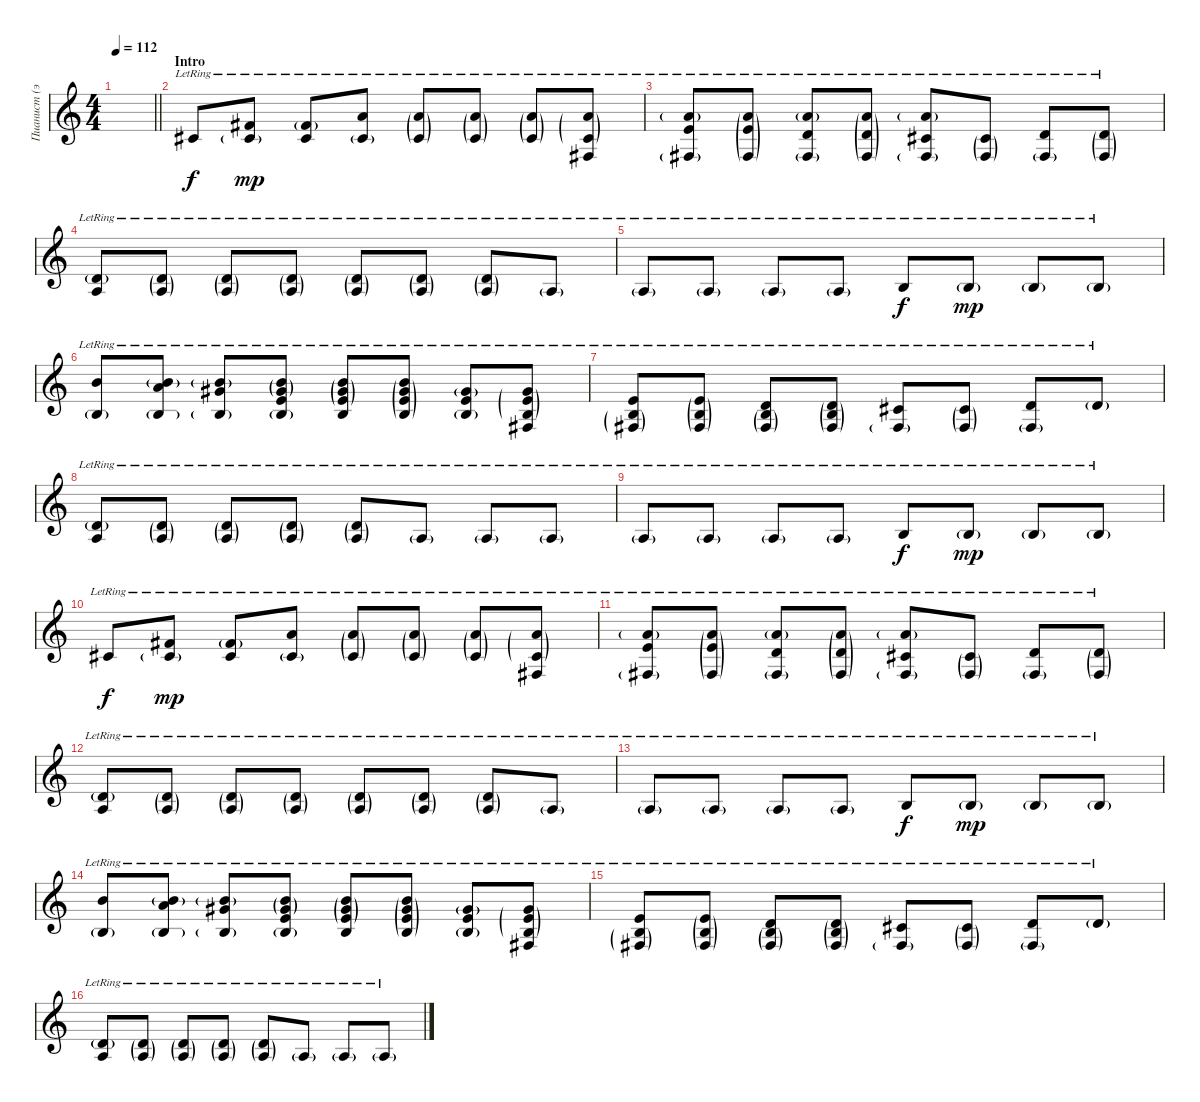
\track ("Пианист (эффект)" "Пианист (э") {instrument electricpiano1}
\staff {score}
\tuning (E4 B3 G3 D3 A2 E2) {hide}
\ts (4 4)
\tempo 112
\clef g2
\barLineRight lightlight
\ks c
|
\section ("" "Intro")
11.4{lr}.8 (11.3{lr} 11.4{g lr}).8{dy mp} (11.3{g lr} 11.4{lr}).8 (14.3{lr} 11.4{g lr}).8 (14.3{g lr} 11.4{g lr}).8 (14.3{g lr} 11.4{g lr}).8 (14.3{g lr} 11.4{g lr}).8 (14.3{g lr} 11.4{g lr} 9.5{lr}).8 |
(14.3{g lr} 14.4{lr} 9.5{g lr}).8 (14.3{g lr} 14.4{g lr} 9.5{g lr}).8 (14.3{g lr} 12.4{lr} 9.5{g lr}).8 (14.3{g lr} 12.4{g lr} 9.5{g lr}).8 (14.3{g lr} 11.4{lr} 9.5{g lr}).8 (11.4{g lr} 9.5{g lr}).8 (12.4{lr} 9.5{g lr}).8 (12.4{g lr} 9.5{g lr}).8 |
(12.4{g lr} 12.5{lr}).8 (12.4{g lr} 12.5{g lr}).8 (12.4{g lr} 12.5{g lr}).8 (12.4{g lr} 12.5{g lr}).8 (12.4{g lr} 12.5{g lr}).8 (12.4{g lr} 12.5{g lr}).8 (12.4{g lr} 12.5{g lr}).8 12.5{g lr}.8 |
12.5{g lr}.8 12.5{g lr}.8 12.5{g lr}.8 12.5{g lr}.8 14.5{lr}.8{dy f} 14.5{g lr}.8{dy mp} 14.5{g lr}.8 14.5{g lr}.8 |
(12.2{lr} 14.5{g lr}).8 (12.2{g lr} 14.3{lr} 14.5{g lr}).8 (12.2{g lr} 13.3{lr} 14.5{g lr}).8 (12.2{g lr} 13.3{g lr} 14.4{lr} 14.5{g lr}).8 (12.2{g lr} 13.3{g lr} 14.4{g lr} 14.5{lr}).8 (12.2{g lr} 13.3{g lr} 14.4{g lr} 14.5{g lr}).8 (13.3{g lr} 14.4{lr} 14.5{g lr}).8 (13.3{g lr} 14.4{g lr} 14.5{g lr} 14.6{lr}).8 |
(14.4{lr} 14.5{g lr} 14.6{g lr}).8 (14.4{g lr} 14.5{g lr} 14.6{g lr}).8 (12.4{lr} 14.5{g lr} 14.6{g lr}).8 (12.4{g lr} 14.5{g lr} 14.6{g lr}).8 (11.4{lr} 14.6{g lr}).8 (11.4{g lr} 14.6{g lr}).8 (12.4{lr} 14.6{g lr}).8 12.4{g lr}.8 |
(12.4{g lr} 12.5{lr}).8 (12.4{g lr} 12.5{g lr}).8 (12.4{g lr} 12.5{g lr}).8 (12.4{g lr} 12.5{g lr}).8 (12.4{g lr} 12.5{g lr}).8 12.5{g lr}.8 12.5{g lr}.8 12.5{g lr}.8 |
12.5{g lr}.8 12.5{g lr}.8 12.5{g lr}.8 12.5{g lr}.8 14.5{lr}.8{dy f} 14.5{g lr}.8{dy mp} 14.5{g lr}.8 14.5{g lr}.8 |
11.4{lr}.8{dy f} (11.3{lr} 11.4{g lr}).8{dy mp} (11.3{g lr} 11.4{lr}).8 (14.3{lr} 11.4{g lr}).8 (14.3{g lr} 11.4{g lr}).8 (14.3{g lr} 11.4{g lr}).8 (14.3{g lr} 11.4{g lr}).8 (14.3{g lr} 11.4{g lr} 9.5{lr}).8 |
(14.3{g lr} 14.4{lr} 9.5{g lr}).8 (14.3{g lr} 14.4{g lr} 9.5{g lr}).8 (14.3{g lr} 12.4{lr} 9.5{g lr}).8 (14.3{g lr} 12.4{g lr} 9.5{g lr}).8 (14.3{g lr} 11.4{lr} 9.5{g lr}).8 (11.4{g lr} 9.5{g lr}).8 (12.4{lr} 9.5{g lr}).8 (12.4{g lr} 9.5{g lr}).8 |
(12.4{g lr} 12.5{lr}).8 (12.4{g lr} 12.5{g lr}).8 (12.4{g lr} 12.5{g lr}).8 (12.4{g lr} 12.5{g lr}).8 (12.4{g lr} 12.5{g lr}).8 (12.4{g lr} 12.5{g lr}).8 (12.4{g lr} 12.5{g lr}).8 12.5{g lr}.8 |
12.5{g lr}.8 12.5{g lr}.8 12.5{g lr}.8 12.5{g lr}.8 14.5{lr}.8{dy f} 14.5{g lr}.8{dy mp} 14.5{g lr}.8 14.5{g lr}.8 |
(12.2{lr} 14.5{g lr}).8 (12.2{g lr} 14.3{lr} 14.5{g lr}).8 (12.2{g lr} 13.3{lr} 14.5{g lr}).8 (12.2{g lr} 13.3{g lr} 14.4{lr} 14.5{g lr}).8 (12.2{g lr} 13.3{g lr} 14.4{g lr} 14.5{lr}).8 (12.2{g lr} 13.3{g lr} 14.4{g lr} 14.5{g lr}).8 (13.3{g lr} 14.4{lr} 14.5{g lr}).8 (13.3{g lr} 14.4{g lr} 14.5{g lr} 14.6{lr}).8 |
(14.4{lr} 14.5{g lr} 14.6{g lr}).8 (14.4{g lr} 14.5{g lr} 14.6{g lr}).8 (12.4{lr} 14.5{g lr} 14.6{g lr}).8 (12.4{g lr} 14.5{g lr} 14.6{g lr}).8 (11.4{lr} 14.6{g lr}).8 (11.4{g lr} 14.6{g lr}).8 (12.4{lr} 14.6{g lr}).8 12.4{g lr}.8 |
(12.4{g lr} 12.5{lr}).8 (12.4{g lr} 12.5{g lr}).8 (12.4{g lr} 12.5{g lr}).8 (12.4{g lr} 12.5{g lr}).8 (12.4{g lr} 12.5{g lr}).8 12.5{g lr}.8 12.5{g lr}.8 12.5{g lr}.8
